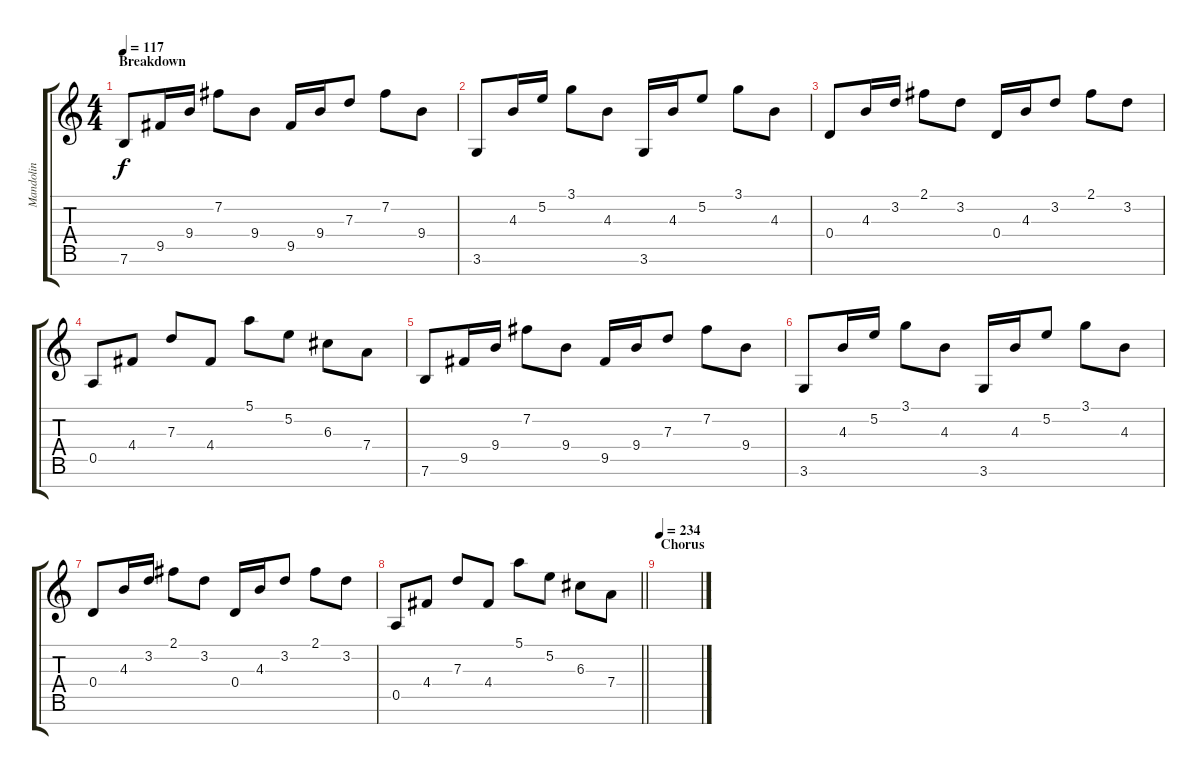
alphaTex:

\track ("Mandolin" "Mandolin") {instrument acousticguitarsteel}
\staff {score tabs}
\tuning (E4 B3 G3 D3 A2 E2 B1) {hide}
\ts (4 4)
\section ("" "Breakdown")
\tempo 117
\clef g2
\ks c
7.6.8{dy f} 9.5.16 9.4.16 7.2.8 9.4.8 9.5.16 9.4.16 7.3.8 7.2.8 9.4.8 |
3.6.8 4.3.16 5.2.16 3.1.8 4.3.8 3.6.16 4.3.16 5.2.8 3.1.8 4.3.8 |
0.4.8 4.3.16 3.2.16 2.1.8 3.2.8 0.4.16 4.3.16 3.2.8 2.1.8 3.2.8 |
0.5.8 4.4.8 7.3.8 4.4.8 5.1.8 5.2.8 6.3.8 7.4.8 |
7.6.8 9.5.16 9.4.16 7.2.8 9.4.8 9.5.16 9.4.16 7.3.8 7.2.8 9.4.8 |
3.6.8 4.3.16 5.2.16 3.1.8 4.3.8 3.6.16 4.3.16 5.2.8 3.1.8 4.3.8 |
0.4.8 4.3.16 3.2.16 2.1.8 3.2.8 0.4.16 4.3.16 3.2.8 2.1.8 3.2.8 |
\barLineRight lightlight
0.5.8 4.4.8 7.3.8 4.4.8 5.1.8 5.2.8 6.3.8 7.4.8 |
\section ("" "Chorus")
\tempo 234
